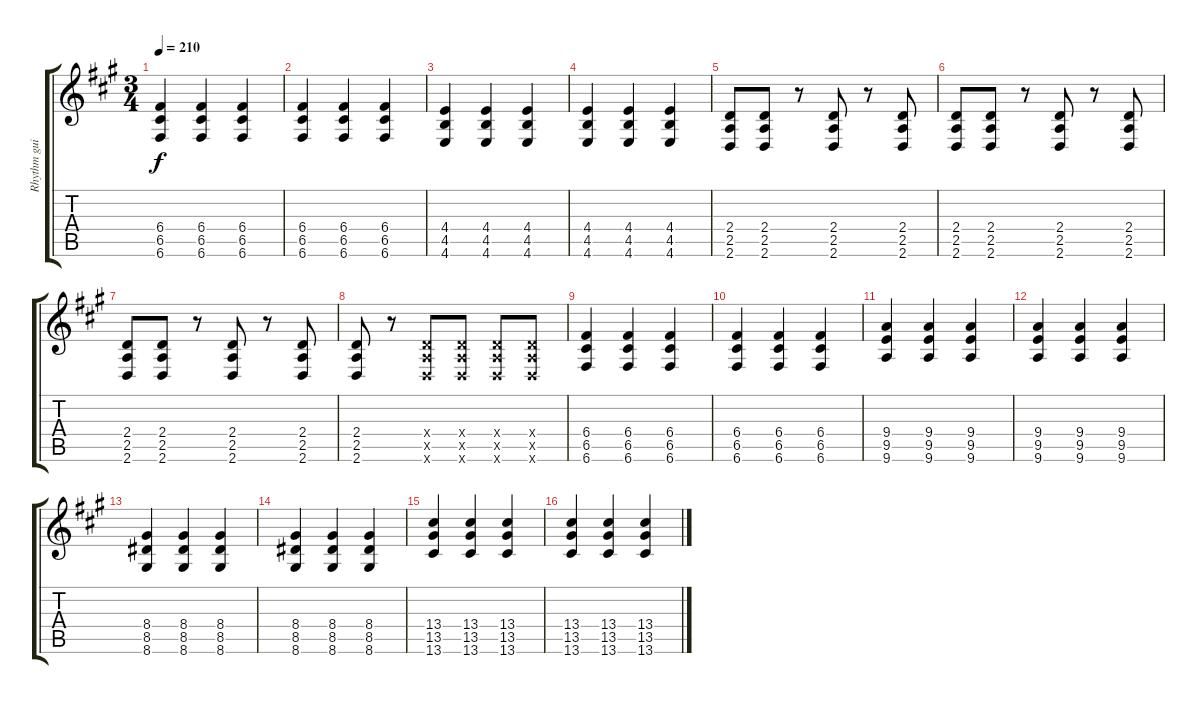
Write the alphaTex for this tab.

\track ("Rhythm guitar" "Rhythm gui") {instrument distortionguitar}
\staff {score tabs}
\tuning (D4 A3 F3 C3 G2 C2) {hide}
\ts (3 4)
\tempo 210
\clef g2
\ks a
(6.4 6.5 6.6).4{dy f} (6.4 6.5 6.6).4 (6.4 6.5 6.6).4 |
(6.4 6.5 6.6).4 (6.4 6.5 6.6).4 (6.4 6.5 6.6).4 |
(4.4 4.5 4.6).4 (4.4 4.5 4.6).4 (4.4 4.5 4.6).4 |
(4.4 4.5 4.6).4 (4.4 4.5 4.6).4 (4.4 4.5 4.6).4 |
(2.4 2.5 2.6).8 (2.4 2.5 2.6).8 r.8 (2.4 2.5 2.6).8 r.8 (2.4 2.5 2.6).8 |
(2.4 2.5 2.6).8 (2.4 2.5 2.6).8 r.8 (2.4 2.5 2.6).8 r.8 (2.4 2.5 2.6).8 |
(2.4 2.5 2.6).8 (2.4 2.5 2.6).8 r.8 (2.4 2.5 2.6).8 r.8 (2.4 2.5 2.6).8 |
(2.4 2.5 2.6).8 r.8 (2.4{x} 2.5{x} 2.6{x}).8 (2.4{x} 2.5{x} 2.6{x}).8 (2.4{x} 2.5{x} 2.6{x}).8 (2.4{x} 2.5{x} 2.6{x}).8 |
(6.4 6.5 6.6).4 (6.4 6.5 6.6).4 (6.4 6.5 6.6).4 |
(6.4 6.5 6.6).4 (6.4 6.5 6.6).4 (6.4 6.5 6.6).4 |
(9.4 9.5 9.6).4 (9.4 9.5 9.6).4 (9.4 9.5 9.6).4 |
(9.4 9.5 9.6).4 (9.4 9.5 9.6).4 (9.4 9.5 9.6).4 |
(8.4 8.5 8.6).4 (8.4 8.5 8.6).4 (8.4 8.5 8.6).4 |
(8.4 8.5 8.6).4 (8.4 8.5 8.6).4 (8.4 8.5 8.6).4 |
(13.4 13.5 13.6).4 (13.4 13.5 13.6).4 (13.4 13.5 13.6).4 |
(13.4 13.5 13.6).4 (13.4 13.5 13.6).4 (13.4 13.5 13.6).4
